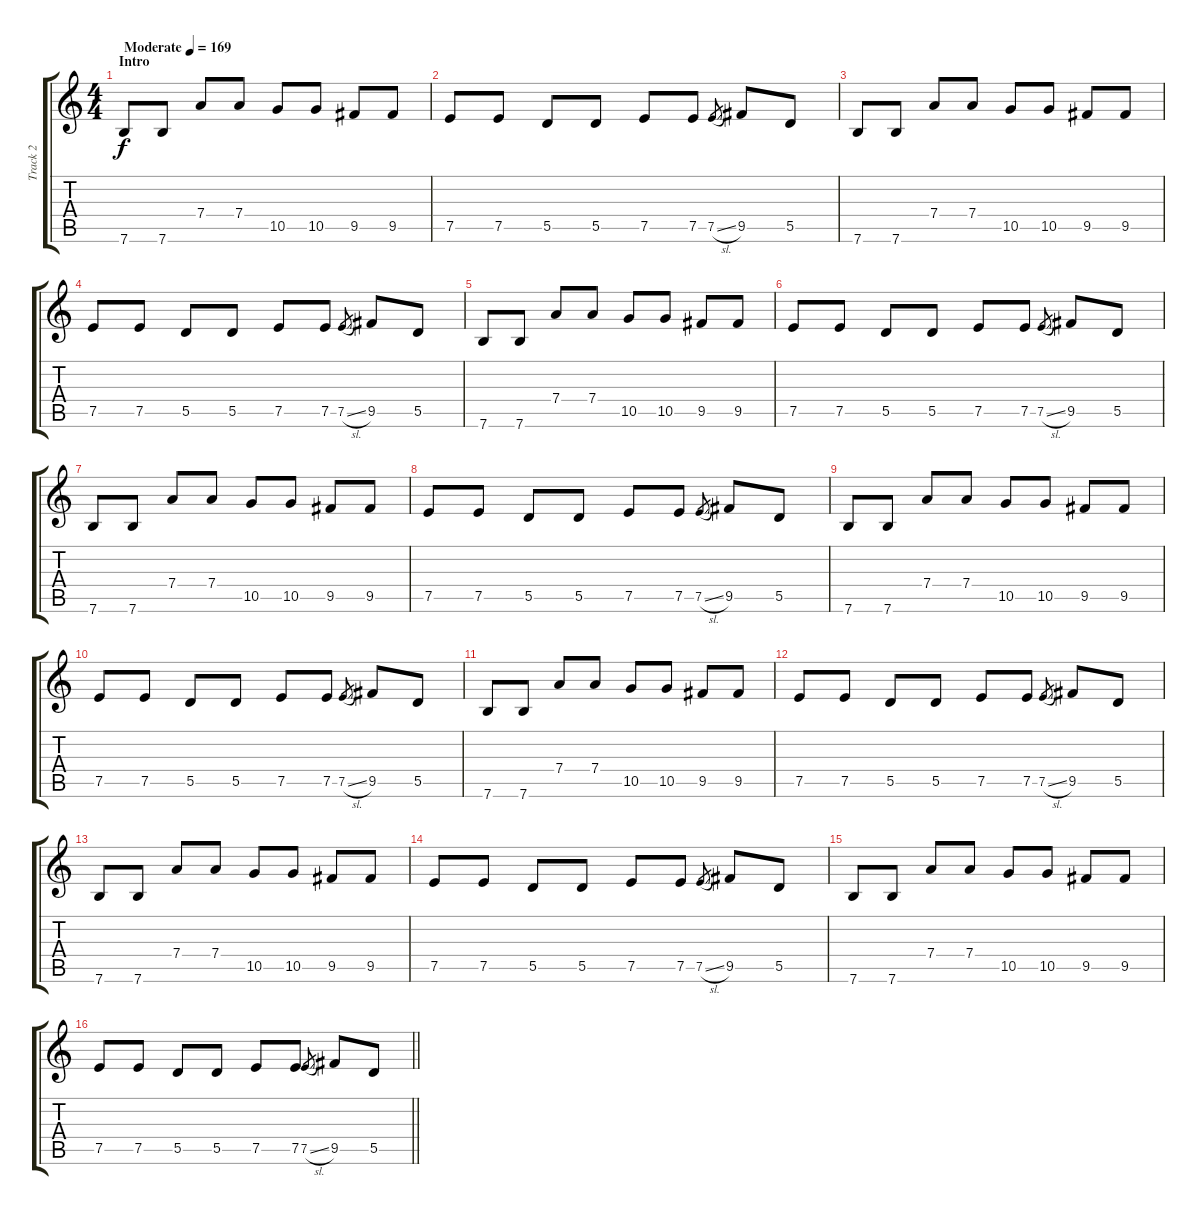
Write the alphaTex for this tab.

\track ("Track 2" "Track 2") {instrument overdrivenguitar}
\staff {score tabs}
\tuning (E4 B3 G3 D3 A2 E2) {hide}
\ts (4 4)
\section ("" "Intro")
\tempo (169 "Moderate")
\clef g2
\ks c
7.6.8{dy f instrument overdrivenguitar} 7.6.8 7.4.8 7.4.8 10.5.8 10.5.8 9.5.8 9.5.8 |
7.5.8 7.5.8 5.5.8 5.5.8 7.5.8 7.5.8 7.5{sl}.8{gr} 9.5.8 5.5.8 |
7.6.8 7.6.8 7.4.8 7.4.8 10.5.8 10.5.8 9.5.8 9.5.8 |
7.5.8 7.5.8 5.5.8 5.5.8 7.5.8 7.5.8 7.5{sl}.8{gr} 9.5.8 5.5.8 |
7.6.8 7.6.8 7.4.8 7.4.8 10.5.8 10.5.8 9.5.8 9.5.8 |
7.5.8 7.5.8 5.5.8 5.5.8 7.5.8 7.5.8 7.5{sl}.8{gr} 9.5.8 5.5.8 |
7.6.8 7.6.8 7.4.8 7.4.8 10.5.8 10.5.8 9.5.8 9.5.8 |
7.5.8 7.5.8 5.5.8 5.5.8 7.5.8 7.5.8 7.5{sl}.8{gr} 9.5.8 5.5.8 |
7.6.8 7.6.8 7.4.8 7.4.8 10.5.8 10.5.8 9.5.8 9.5.8 |
7.5.8 7.5.8 5.5.8 5.5.8 7.5.8 7.5.8 7.5{sl}.8{gr} 9.5.8 5.5.8 |
7.6.8 7.6.8 7.4.8 7.4.8 10.5.8 10.5.8 9.5.8 9.5.8 |
7.5.8 7.5.8 5.5.8 5.5.8 7.5.8 7.5.8 7.5{sl}.8{gr} 9.5.8 5.5.8 |
7.6.8 7.6.8 7.4.8 7.4.8 10.5.8 10.5.8 9.5.8 9.5.8 |
7.5.8 7.5.8 5.5.8 5.5.8 7.5.8 7.5.8 7.5{sl}.8{gr} 9.5.8 5.5.8 |
7.6.8 7.6.8 7.4.8 7.4.8 10.5.8 10.5.8 9.5.8 9.5.8 |
\barLineRight lightlight
7.5.8 7.5.8 5.5.8 5.5.8 7.5.8 7.5.8 7.5{sl}.8{gr} 9.5.8 5.5.8
